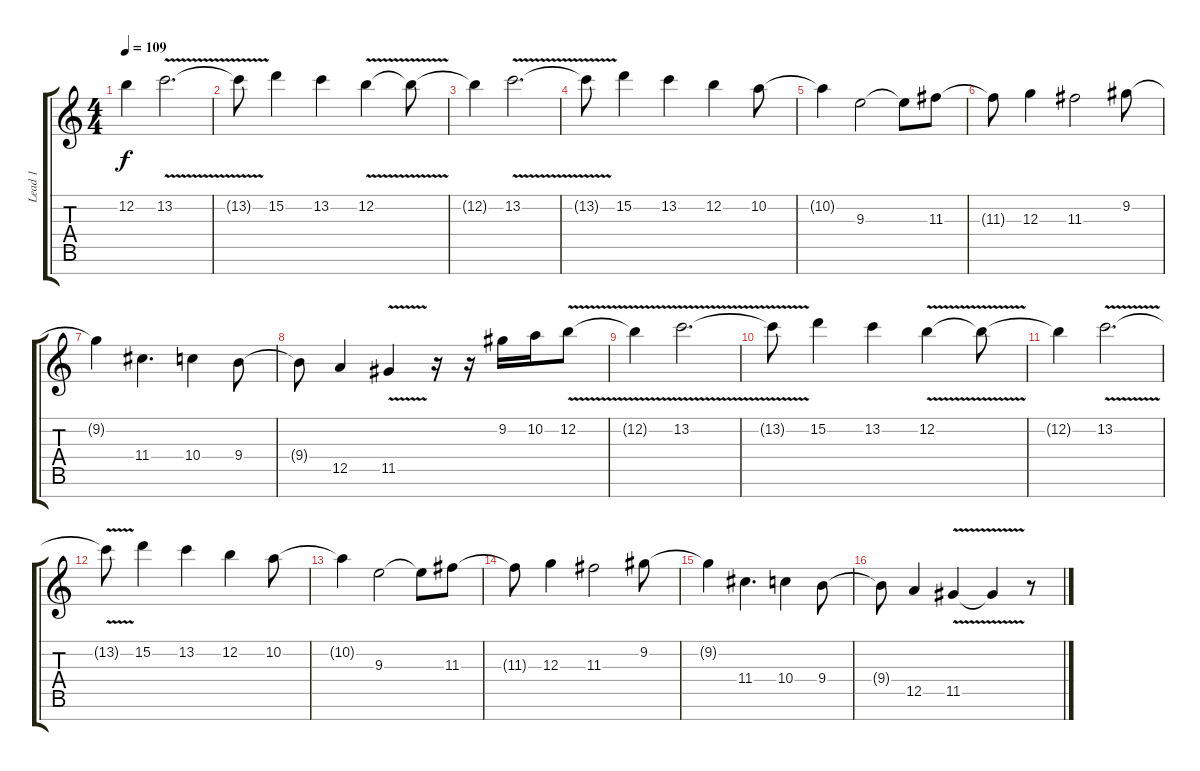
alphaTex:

\track ("Lead 1" "Lead 1") {instrument overdrivenguitar}
\staff {score tabs}
\tuning (E4 B3 G3 D3 A2 E2 B1) {hide}
\ts (4 4)
\tempo 109
\clef g2
\ks c
12.2{t}.4{dy f} 13.2{v}.2{d} |
13.2{t}.8 15.2.4 13.2.4 12.2{v}.4 12.2{t}.8 |
12.2{t}.4 13.2{v}.2{d} |
13.2{t}.8 15.2.4 13.2.4 12.2.4 10.2.8 |
10.2{t}.4 9.3.2 9.3{t}.8 11.3.8 |
11.3{t}.8 12.3.4 11.3.2 9.2.8 |
9.2{t}.4 11.4.4{d} 10.4.4 9.4.8 |
9.4{t}.8 12.5.4 11.5{v}.4 r.16 r.16 9.2.16 10.2.16 12.2{v}.8 |
12.2{t}.4 13.2{v}.2{d} |
13.2{t}.8 15.2.4 13.2.4 12.2{v}.4 12.2{t}.8 |
12.2{t}.4 13.2{v}.2{d} |
13.2{t}.8 15.2.4 13.2.4 12.2.4 10.2.8 |
10.2{t}.4 9.3.2 9.3{t}.8 11.3.8 |
11.3{t}.8 12.3.4 11.3.2 9.2.8 |
9.2{t}.4 11.4.4{d} 10.4.4 9.4.8 |
9.4{t}.8 12.5.4 11.5{v}.4 11.5{t}.4 r.8
